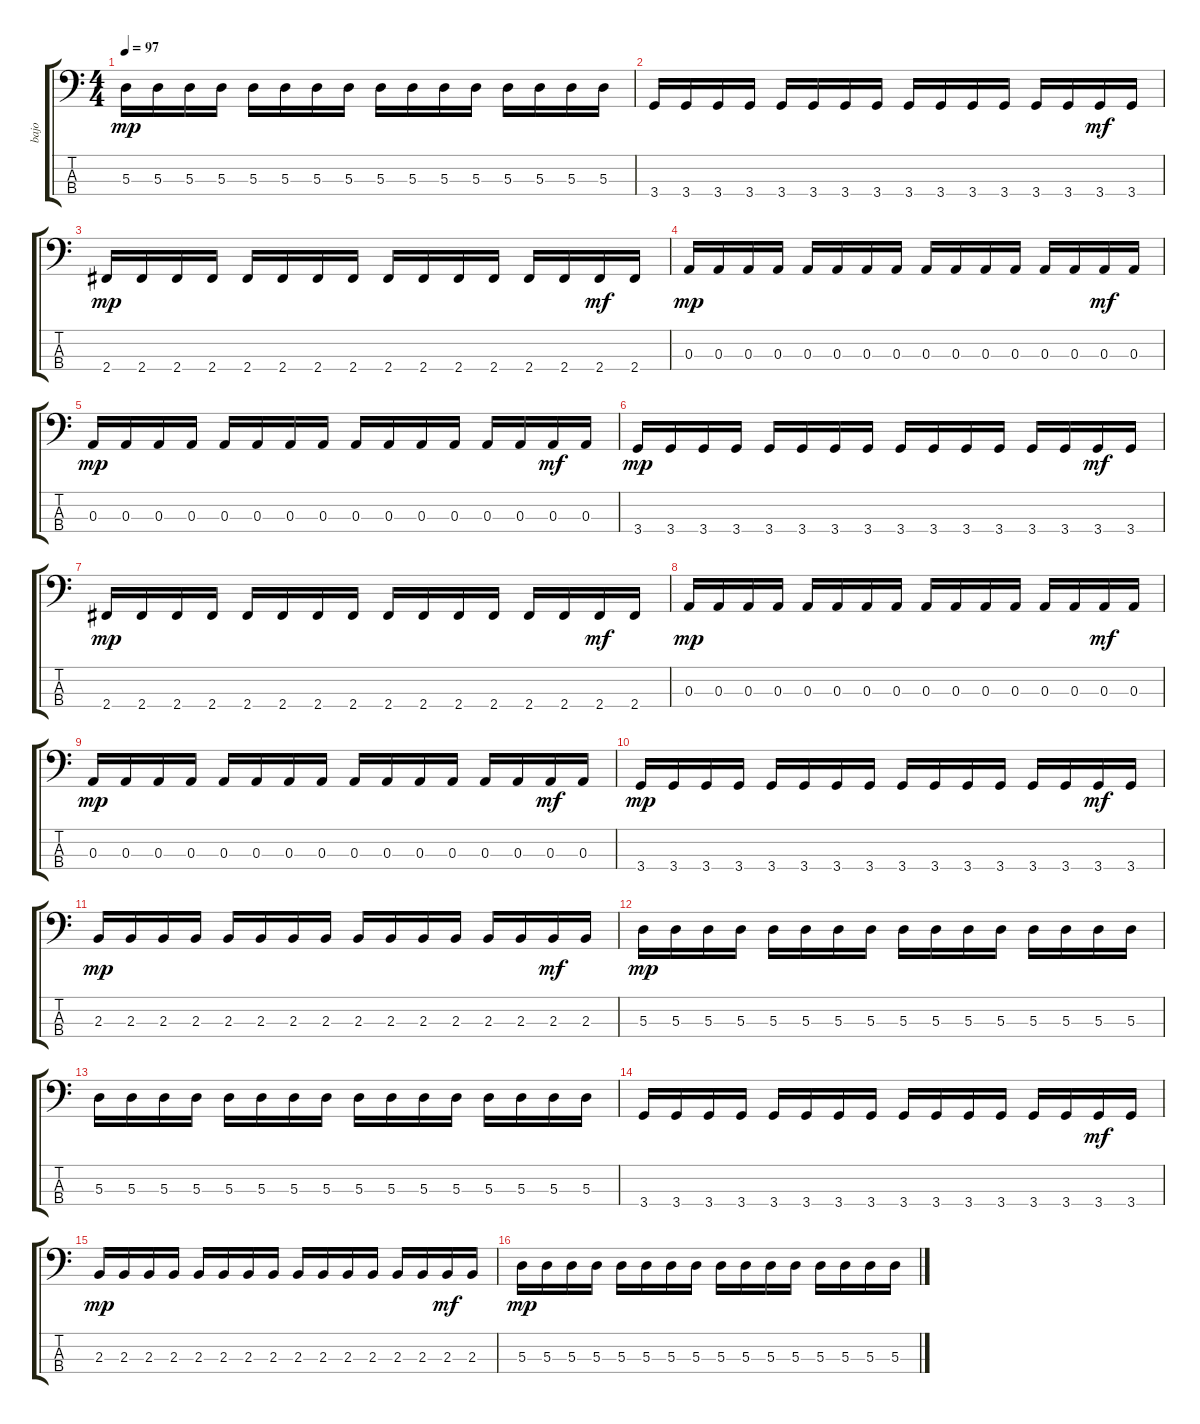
\track ("bajo" "bajo") {instrument electricbasspick}
\staff {score tabs}
\tuning (G2 D2 A1 E1) {hide}
\ts (4 4)
\tempo 97
\clef f4
\ks c
5.3.16{dy mp} 5.3.16 5.3.16 5.3.16 5.3.16 5.3.16 5.3.16 5.3.16 5.3.16 5.3.16 5.3.16 5.3.16 5.3.16 5.3.16 5.3.16 5.3.16 |
3.4.16 3.4.16 3.4.16 3.4.16 3.4.16 3.4.16 3.4.16 3.4.16 3.4.16 3.4.16 3.4.16 3.4.16 3.4.16 3.4.16 3.4.16{dy mf} 3.4.16 |
2.4.16{dy mp} 2.4.16 2.4.16 2.4.16 2.4.16 2.4.16 2.4.16 2.4.16 2.4.16 2.4.16 2.4.16 2.4.16 2.4.16 2.4.16 2.4.16{dy mf} 2.4.16 |
0.3.16{dy mp} 0.3.16 0.3.16 0.3.16 0.3.16 0.3.16 0.3.16 0.3.16 0.3.16 0.3.16 0.3.16 0.3.16 0.3.16 0.3.16 0.3.16{dy mf} 0.3.16 |
0.3.16{dy mp} 0.3.16 0.3.16 0.3.16 0.3.16 0.3.16 0.3.16 0.3.16 0.3.16 0.3.16 0.3.16 0.3.16 0.3.16 0.3.16 0.3.16{dy mf} 0.3.16 |
3.4.16{dy mp} 3.4.16 3.4.16 3.4.16 3.4.16 3.4.16 3.4.16 3.4.16 3.4.16 3.4.16 3.4.16 3.4.16 3.4.16 3.4.16 3.4.16{dy mf} 3.4.16 |
2.4.16{dy mp} 2.4.16 2.4.16 2.4.16 2.4.16 2.4.16 2.4.16 2.4.16 2.4.16 2.4.16 2.4.16 2.4.16 2.4.16 2.4.16 2.4.16{dy mf} 2.4.16 |
0.3.16{dy mp} 0.3.16 0.3.16 0.3.16 0.3.16 0.3.16 0.3.16 0.3.16 0.3.16 0.3.16 0.3.16 0.3.16 0.3.16 0.3.16 0.3.16{dy mf} 0.3.16 |
0.3.16{dy mp} 0.3.16 0.3.16 0.3.16 0.3.16 0.3.16 0.3.16 0.3.16 0.3.16 0.3.16 0.3.16 0.3.16 0.3.16 0.3.16 0.3.16{dy mf} 0.3.16 |
3.4.16{dy mp} 3.4.16 3.4.16 3.4.16 3.4.16 3.4.16 3.4.16 3.4.16 3.4.16 3.4.16 3.4.16 3.4.16 3.4.16 3.4.16 3.4.16{dy mf} 3.4.16 |
2.3.16{dy mp} 2.3.16 2.3.16 2.3.16 2.3.16 2.3.16 2.3.16 2.3.16 2.3.16 2.3.16 2.3.16 2.3.16 2.3.16 2.3.16 2.3.16{dy mf} 2.3.16 |
5.3.16{dy mp} 5.3.16 5.3.16 5.3.16 5.3.16 5.3.16 5.3.16 5.3.16 5.3.16 5.3.16 5.3.16 5.3.16 5.3.16 5.3.16 5.3.16 5.3.16 |
5.3.16 5.3.16 5.3.16 5.3.16 5.3.16 5.3.16 5.3.16 5.3.16 5.3.16 5.3.16 5.3.16 5.3.16 5.3.16 5.3.16 5.3.16 5.3.16 |
3.4.16 3.4.16 3.4.16 3.4.16 3.4.16 3.4.16 3.4.16 3.4.16 3.4.16 3.4.16 3.4.16 3.4.16 3.4.16 3.4.16 3.4.16{dy mf} 3.4.16 |
2.3.16{dy mp} 2.3.16 2.3.16 2.3.16 2.3.16 2.3.16 2.3.16 2.3.16 2.3.16 2.3.16 2.3.16 2.3.16 2.3.16 2.3.16 2.3.16{dy mf} 2.3.16 |
5.3.16{dy mp} 5.3.16 5.3.16 5.3.16 5.3.16 5.3.16 5.3.16 5.3.16 5.3.16 5.3.16 5.3.16 5.3.16 5.3.16 5.3.16 5.3.16 5.3.16
